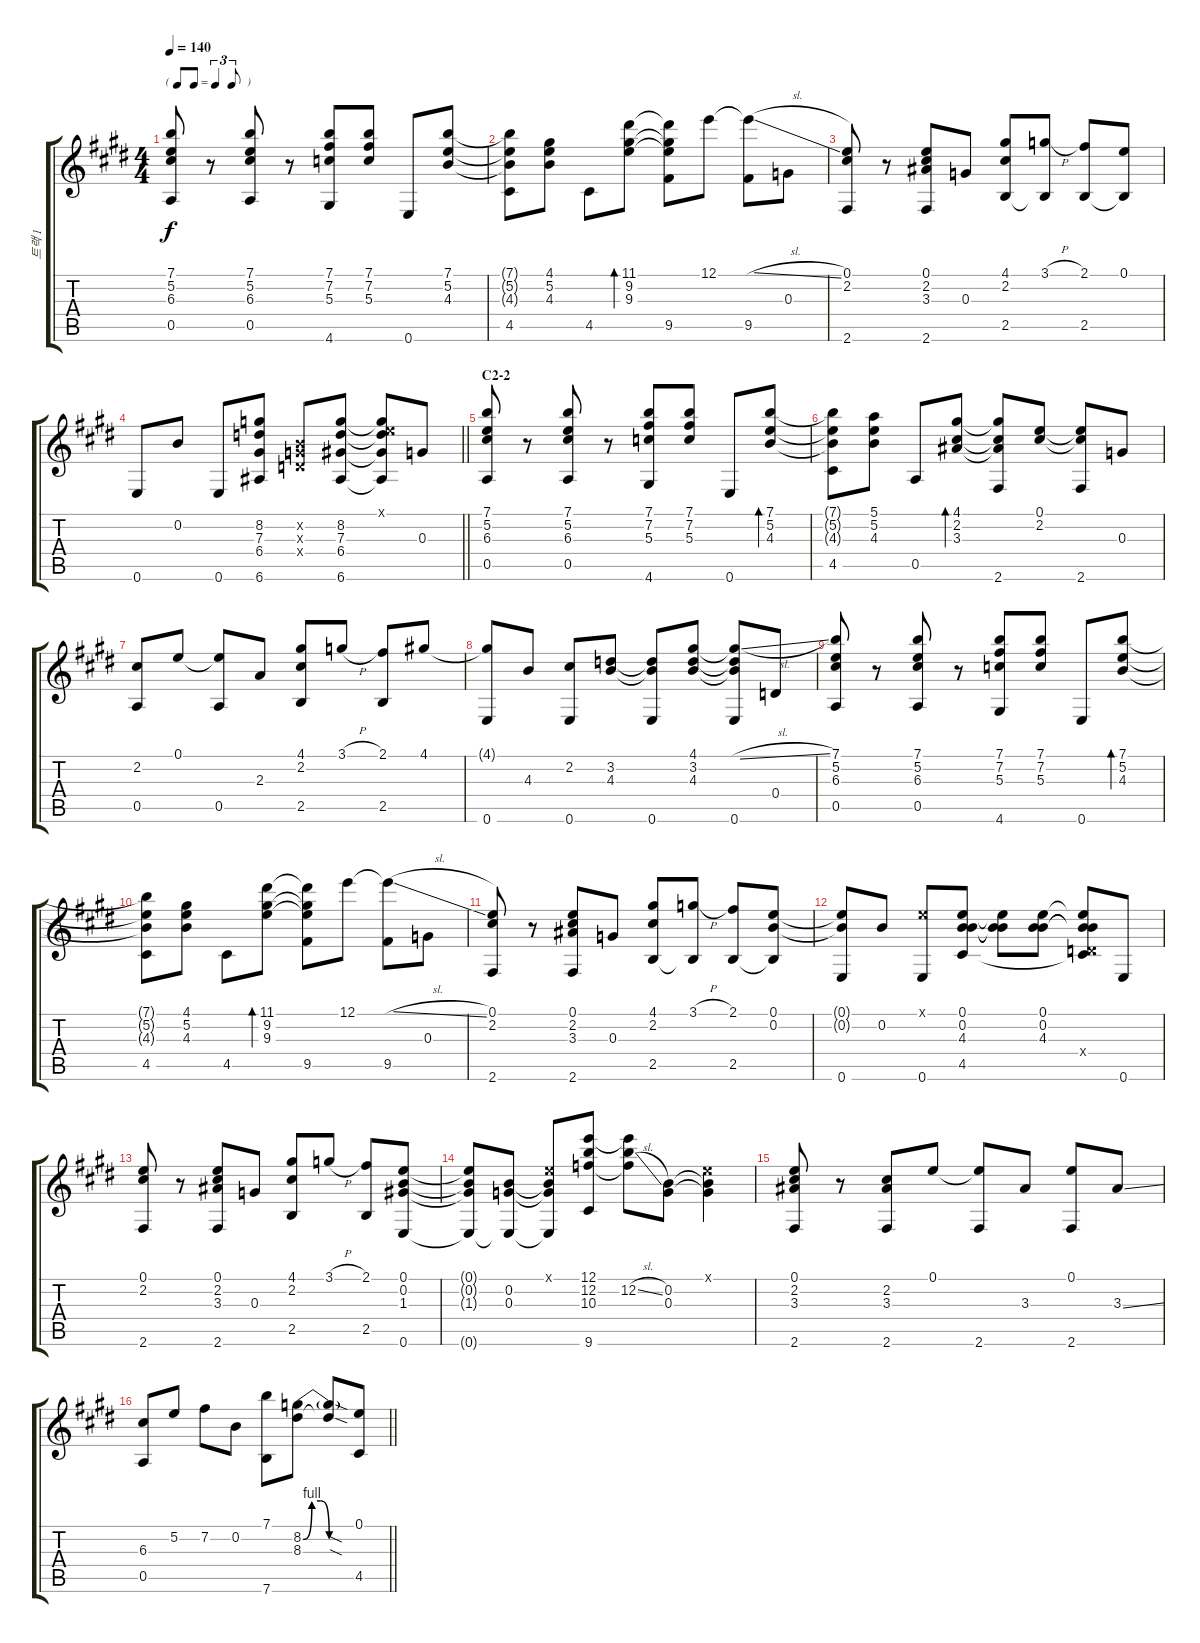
\track ("트랙 1" "트랙 1") {instrument acousticguitarsteel}
\staff {score tabs}
\tuning (E4 B3 G3 D3 A2 E2) {hide}
\ts (4 4)
\tf triplet8th
\tempo 140
\clef g2
\ks e
(7.1 5.2 6.3 0.5).8{dy f} r.8 (7.1 5.2 6.3 0.5).8 r.8 (7.1 7.2 5.3 4.6).8 (7.1 7.2 5.3).8 0.6.8 (7.1 5.2 4.3).8 |
(7.1{t} 5.2{t} 4.3{t} 4.5).8 (4.1 5.2 4.3).8 4.5.8 (11.1 9.2 9.3).8{bd 240} (11.1{t} 9.2{t} 9.3{t} 9.5).8 12.1.8 (12.1{sl t} 9.5).8 0.3.8 |
(0.1 2.2 2.6).8 r.8 (0.1 2.2 3.3 2.6).8 0.3.8 (4.1 2.2 2.5).8 (3.1{h} 2.5{t}).8 (2.1 2.5).8 (0.1 2.5{t}).8 |
\barLineRight lightlight
0.6.8 0.2.8 0.6.8 (8.2 7.3 6.4 6.6).8 (0.2{x} 0.3{x} 0.4{x}).8 (8.2 7.3 6.4 6.6).8 (0.1{x} 8.2{t} 7.3{t} 6.4{t} 6.6{t}).8 0.3.8 |
\section ("" "C2-2")
(7.1 5.2 6.3 0.5).8 r.8 (7.1 5.2 6.3 0.5).8 r.8 (7.1 7.2 5.3 4.6).8 (7.1 7.2 5.3).8 0.6.8 (7.1 5.2 4.3).8{bd 240} |
(7.1{t} 5.2{t} 4.3{t} 4.5).8 (5.1 5.2 4.3).8 0.5.8 (4.1 2.2 3.3).8{bd 240} (4.1{t} 2.2{t} 3.3{t} 2.6).8 (0.1 2.2).8 (0.1{t} 2.2{t} 2.6).8 0.3.8 |
(2.2 0.5).8 0.1.8 (0.1{t} 0.5).8 2.3.8 (4.1 2.2 2.5).8 3.1{h}.8 (2.1 2.5).8 4.1.8 |
(4.1{t} 0.6).8 4.3.8 (2.2 0.6).8 (3.2 4.3).8 (3.2{t} 4.3{t} 0.6).8 (4.1 3.2 4.3).8 (4.1{sl t} 3.2{t} 4.3{t} 0.6).8 0.4.8 |
(7.1 5.2 6.3 0.5).8 r.8 (7.1 5.2 6.3 0.5).8 r.8 (7.1 7.2 5.3 4.6).8 (7.1 7.2 5.3).8 0.6.8 (7.1 5.2 4.3).8{bd 240} |
(7.1{t} 5.2{t} 4.3{t} 4.5).8 (4.1 5.2 4.3).8 4.5.8 (11.1 9.2 9.3).8{bd 240} (11.1{t} 9.2{t} 9.3{t} 9.5).8 12.1.8 (12.1{sl t} 9.5).8 0.3.8 |
(0.1 2.2 2.6).8 r.8 (0.1 2.2 3.3 2.6).8 0.3.8 (4.1 2.2 2.5).8 (3.1{h} 2.5{t}).8 (2.1 2.5).8 (0.1 0.2 2.5{t}).8 |
(0.1{t} 0.2{t} 0.6).8 0.2.8 (0.1{x} 0.6).8 (0.1 0.2 4.3 4.5).8 (0.1{t} 0.2{t} 4.3{t}).8 (0.1 0.2 4.3).8 (0.1{t} 0.2{t} 4.3{t} 0.4{x} 4.5{t}).8 0.6.8 |
(0.1 2.2 2.6).8 r.8 (0.1 2.2 3.3 2.6).8 0.3.8 (4.1 2.2 2.5).8 3.1{h}.8 (2.1 2.5).8 (0.1 0.2 1.3 0.6).8 |
(0.1{t} 0.2{t} 1.3{t} 0.6{t}).8 (0.2 0.3 0.6{t}).8 (0.1{x} 0.2{t} 0.3{t} 0.6{t}).8 (12.1 12.2 10.3 9.6).8 (12.1{t} 12.2{sl} 10.3{t}).8 (0.2 0.3).8 (0.1{x} 0.2{t} 0.3{t}).4 |
(0.1 2.2 3.3 2.6).8 r.8 (2.2 3.3 2.6).8 0.1.8 (0.1{t} 2.6).8 3.3.8 (0.1 2.6).8 3.3{ss}.8 |
\barLineRight lightlight
(6.3 0.5).8 5.2.8 7.2.8 0.2.8 (7.1 7.6).8 (8.2{be (custom 0 0 10 4 20 4 30 0 60 0)} 8.3).8 (8.2{sod t} 8.3{sod t}).8 (0.1 4.5).8
